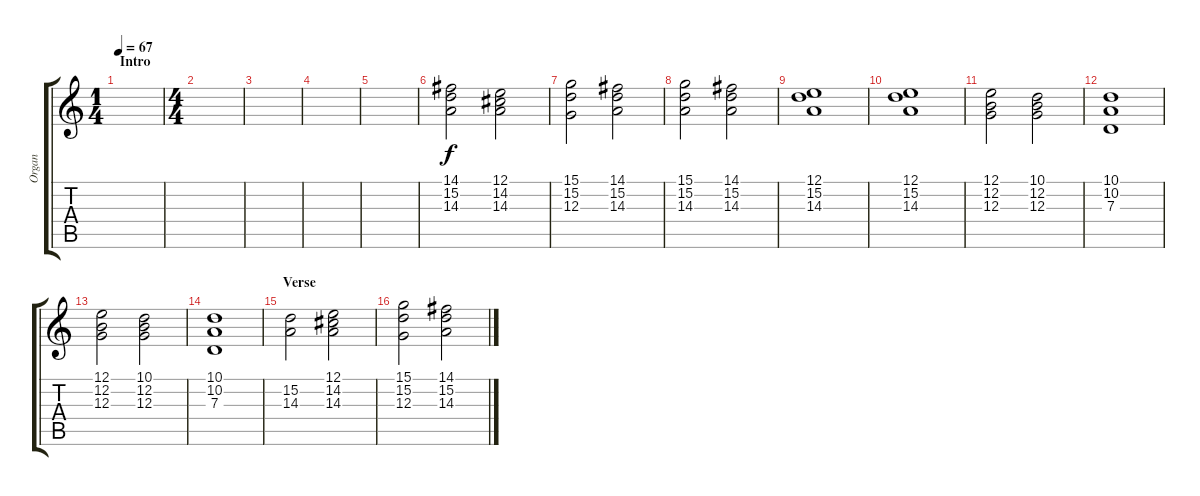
\track ("Organ" "Organ") {instrument rockorgan}
\staff {score tabs}
\tuning (E4 B3 G3 D3 A2 E2) {hide}
\ts (1 4)
\section ("" "Intro")
\tempo 67
\clef g2
\ks c
|
\ts (4 4)
|
|
|
|
(14.1 15.2 14.3).2 (12.1 14.2 14.3).2 |
(15.1 15.2 12.3).2 (14.1 15.2 14.3).2 |
(15.1 15.2 14.3).2 (14.1 15.2 14.3).2 |
(12.1 15.2 14.3).1 |
(12.1 15.2 14.3).1 |
(12.1 12.2 12.3).2 (10.1 12.2 12.3).2 |
(10.1 10.2 7.3).1 |
(12.1 12.2 12.3).2 (10.1 12.2 12.3).2 |
(10.1 10.2 7.3).1 |
\section ("" "Verse")
(15.2 14.3).2 (12.1 14.2 14.3).2 |
(15.1 15.2 12.3).2 (14.1 15.2 14.3).2
